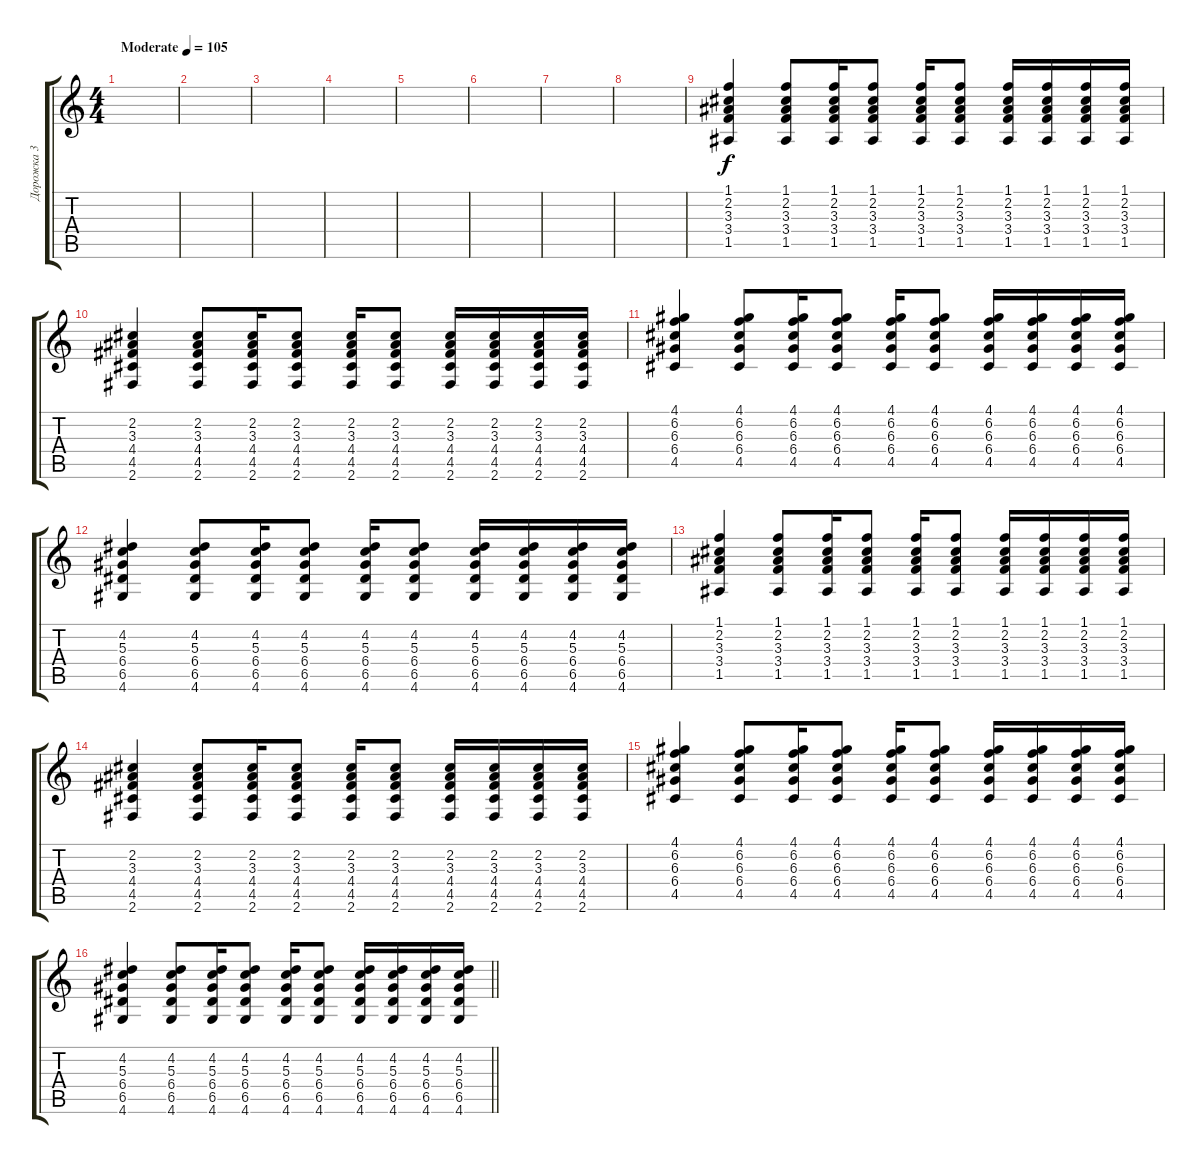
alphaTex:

\track ("Дорожка 3" "Дорожка 3") {instrument acousticguitarsteel}
\staff {score tabs}
\tuning (E4 B3 G3 D3 A2 E2) {hide}
\ts (4 4)
\tempo (105 "Moderate")
\clef g2
\ks c
|
|
|
|
|
|
|
|
(1.1 2.2 3.3 3.4 1.5).4 (1.1 2.2 3.3 3.4 1.5).8 (1.1 2.2 3.3 3.4 1.5).16 (1.1 2.2 3.3 3.4 1.5).8 (1.1 2.2 3.3 3.4 1.5).16 (1.1 2.2 3.3 3.4 1.5).8 (1.1 2.2 3.3 3.4 1.5).16 (1.1 2.2 3.3 3.4 1.5).16 (1.1 2.2 3.3 3.4 1.5).16 (1.1 2.2 3.3 3.4 1.5).16 |
(2.2 3.3 4.4 4.5 2.6).4 (2.2 3.3 4.4 4.5 2.6).8 (2.2 3.3 4.4 4.5 2.6).16 (2.2 3.3 4.4 4.5 2.6).8 (2.2 3.3 4.4 4.5 2.6).16 (2.2 3.3 4.4 4.5 2.6).8 (2.2 3.3 4.4 4.5 2.6).16 (2.2 3.3 4.4 4.5 2.6).16 (2.2 3.3 4.4 4.5 2.6).16 (2.2 3.3 4.4 4.5 2.6).16 |
(4.1 6.2 6.3 6.4 4.5).4 (4.1 6.2 6.3 6.4 4.5).8 (4.1 6.2 6.3 6.4 4.5).16 (4.1 6.2 6.3 6.4 4.5).8 (4.1 6.2 6.3 6.4 4.5).16 (4.1 6.2 6.3 6.4 4.5).8 (4.1 6.2 6.3 6.4 4.5).16 (4.1 6.2 6.3 6.4 4.5).16 (4.1 6.2 6.3 6.4 4.5).16 (4.1 6.2 6.3 6.4 4.5).16 |
(4.2 5.3 6.4 6.5 4.6).4 (4.2 5.3 6.4 6.5 4.6).8 (4.2 5.3 6.4 6.5 4.6).16 (4.2 5.3 6.4 6.5 4.6).8 (4.2 5.3 6.4 6.5 4.6).16 (4.2 5.3 6.4 6.5 4.6).8 (4.2 5.3 6.4 6.5 4.6).16 (4.2 5.3 6.4 6.5 4.6).16 (4.2 5.3 6.4 6.5 4.6).16 (4.2 5.3 6.4 6.5 4.6).16 |
(1.1 2.2 3.3 3.4 1.5).4 (1.1 2.2 3.3 3.4 1.5).8 (1.1 2.2 3.3 3.4 1.5).16 (1.1 2.2 3.3 3.4 1.5).8 (1.1 2.2 3.3 3.4 1.5).16 (1.1 2.2 3.3 3.4 1.5).8 (1.1 2.2 3.3 3.4 1.5).16 (1.1 2.2 3.3 3.4 1.5).16 (1.1 2.2 3.3 3.4 1.5).16 (1.1 2.2 3.3 3.4 1.5).16 |
(2.2 3.3 4.4 4.5 2.6).4 (2.2 3.3 4.4 4.5 2.6).8 (2.2 3.3 4.4 4.5 2.6).16 (2.2 3.3 4.4 4.5 2.6).8 (2.2 3.3 4.4 4.5 2.6).16 (2.2 3.3 4.4 4.5 2.6).8 (2.2 3.3 4.4 4.5 2.6).16 (2.2 3.3 4.4 4.5 2.6).16 (2.2 3.3 4.4 4.5 2.6).16 (2.2 3.3 4.4 4.5 2.6).16 |
(4.1 6.2 6.3 6.4 4.5).4 (4.1 6.2 6.3 6.4 4.5).8 (4.1 6.2 6.3 6.4 4.5).16 (4.1 6.2 6.3 6.4 4.5).8 (4.1 6.2 6.3 6.4 4.5).16 (4.1 6.2 6.3 6.4 4.5).8 (4.1 6.2 6.3 6.4 4.5).16 (4.1 6.2 6.3 6.4 4.5).16 (4.1 6.2 6.3 6.4 4.5).16 (4.1 6.2 6.3 6.4 4.5).16 |
\barLineRight lightlight
(4.2 5.3 6.4 6.5 4.6).4 (4.2 5.3 6.4 6.5 4.6).8 (4.2 5.3 6.4 6.5 4.6).16 (4.2 5.3 6.4 6.5 4.6).8 (4.2 5.3 6.4 6.5 4.6).16 (4.2 5.3 6.4 6.5 4.6).8 (4.2 5.3 6.4 6.5 4.6).16 (4.2 5.3 6.4 6.5 4.6).16 (4.2 5.3 6.4 6.5 4.6).16 (4.2 5.3 6.4 6.5 4.6).16
